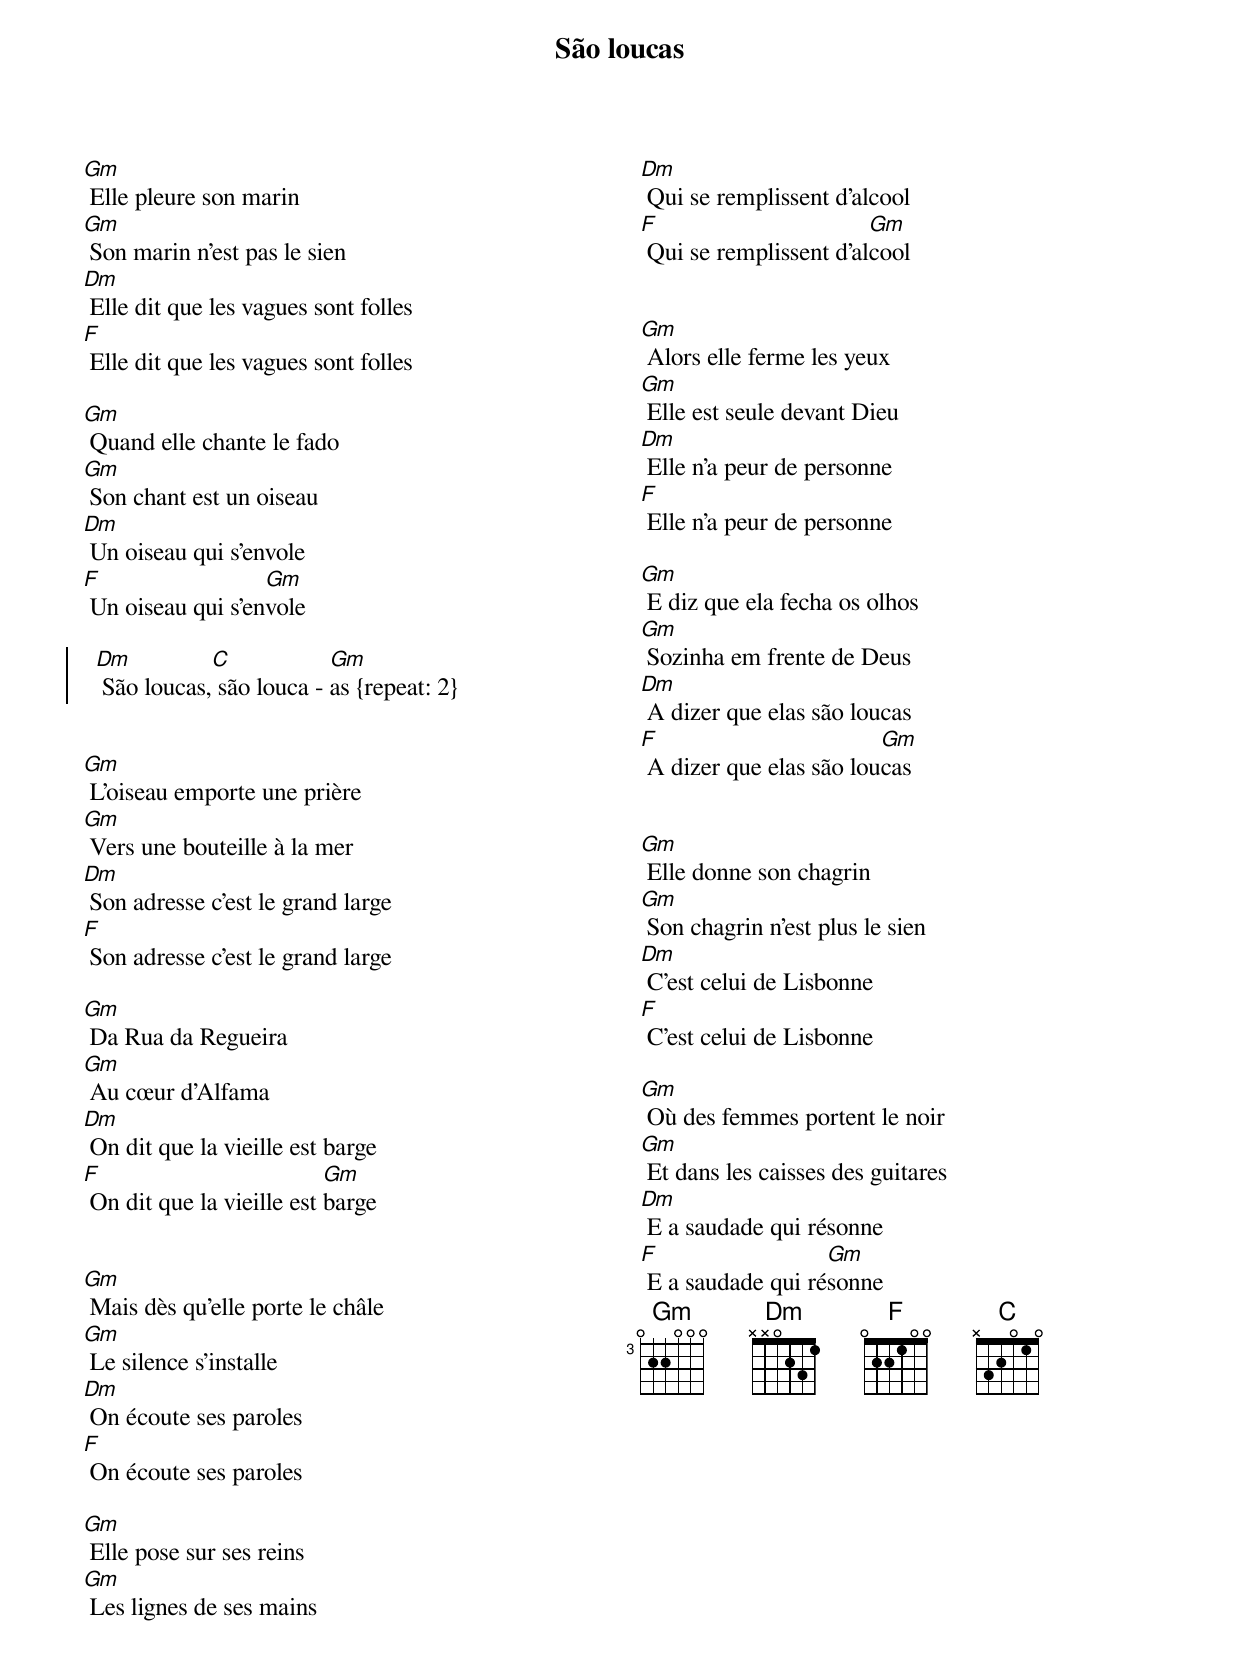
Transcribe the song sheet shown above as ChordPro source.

{title: São loucas}
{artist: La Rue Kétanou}
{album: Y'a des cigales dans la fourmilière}
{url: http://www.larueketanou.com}
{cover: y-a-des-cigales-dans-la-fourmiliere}
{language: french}
{columns: 2}
{define: Gm base-fret 3 frets 0 2 2 0 0 0}
{define: Dm frets X X 0 2 3 1}
{define: F base-fret 1 frets 0 2 2 1 0 0}
{define: C frets X 3 2 0 1 0}
{define: Gm frets 0 2 3 1}
{define: Dm frets 2 2 1 0}
{define: F frets 2 0 1 0}
{define: C frets 0 0 0 3}

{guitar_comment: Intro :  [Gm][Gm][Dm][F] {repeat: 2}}


[Gm] Elle pleure son marin
[Gm] Son marin n'est pas le sien
[Dm] Elle dit que les vagues sont folles
[F] Elle dit que les vagues sont folles

[Gm] Quand elle chante le fado
[Gm] Son chant est un oiseau
[Dm] Un oiseau qui s'envole
[F] Un oiseau qui s'en[Gm]vole

{start_of_chorus}
  [Dm] São loucas,[C] são louca - [Gm]as {repeat: 2}
{end_of_chorus}


[Gm] L'oiseau emporte une prière
[Gm] Vers une bouteille à la mer
[Dm] Son adresse c'est le grand large
[F] Son adresse c'est le grand large

[Gm] Da Rua da Regueira
[Gm] Au cœur d'Alfama
[Dm] On dit que la vieille est barge
[F] On dit que la vieille est [Gm]barge


[Gm] Mais dès qu'elle porte le châle
[Gm] Le silence s'installe
[Dm] On écoute ses paroles
[F] On écoute ses paroles

[Gm] Elle pose sur ses reins
[Gm] Les lignes de ses mains
[Dm] Qui se remplissent d'alcool
[F] Qui se remplissent d'al[Gm]cool


[Gm] Alors elle ferme les yeux
[Gm] Elle est seule devant Dieu
[Dm] Elle n'a peur de personne
[F] Elle n'a peur de personne

[Gm] E diz que ela fecha os olhos
[Gm] Sozinha em frente de Deus
[Dm] A dizer que elas são loucas
[F] A dizer que elas são lou[Gm]cas


[Gm] Elle donne son chagrin
[Gm] Son chagrin n'est plus le sien
[Dm] C'est celui de Lisbonne
[F] C'est celui de Lisbonne

[Gm] Où des femmes portent le noir
[Gm] Et dans les caisses des guitares
[Dm] E a saudade qui résonne
[F] E a saudade qui ré[Gm]sonne
